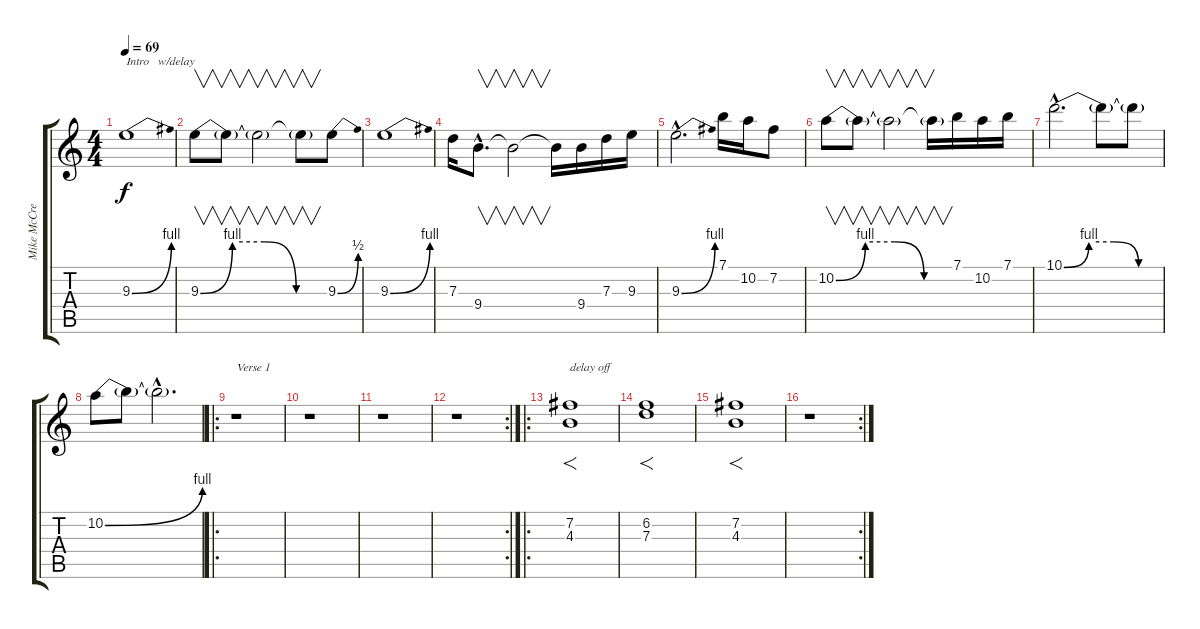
\track ("Mike McCready" "Mike McCre") {instrument distortionguitar}
\staff {score tabs}
\tuning (E4 B3 G3 D3 A2 E2) {hide}
\ts (4 4)
\tempo 69
\clef g2
\ks c
9.3{be (bend 0 0 60 4)}.1{txt "Intro   w/delay" dy f instrument distortionguitar} |
9.3{be (custom 0 0 15 4 30 4 45 0 60 0)}.8{v} 9.3{t}.8{v} 9.3{t}.2{v} 9.3{t}.8{v} 9.3{be (bend 0 0 60 2)}.8 |
9.3{be (bend 0 0 60 4)}.1 |
7.3.16 9.4{hac}.8{v d} 9.4{t}.2{v} 9.4{t}.16 9.4.16 7.3.16 9.3.16 |
9.3{be (bend 0 0 60 4) hac}.2{d} 7.1.16 10.2.16 7.2.8 |
10.2{be (custom 0 0 15 4 30 4 45 0 60 0)}.8{v} 10.2{t}.8{v} 10.2{t}.2{v} 10.2{t}.16{v} 7.1.16 10.2.16 7.1.16 |
10.1{be (custom 0 0 15 4 30 4 45 0 60 0) hac}.2{d} 10.1{t}.8 10.1{t}.8 |
10.2{be (bend 0 0 60 4)}.8 10.2{t}.8 10.2{hac t}.2{d} |
\ro
r.1{txt "Verse 1"} |
r.1 |
r.1 |
\rc 2
r.1 |
\ro
(7.2 4.3).1{f txt "delay off"} |
(6.2 7.3).1{f} |
(7.2 4.3).1{f} |
\rc 2
r.1
